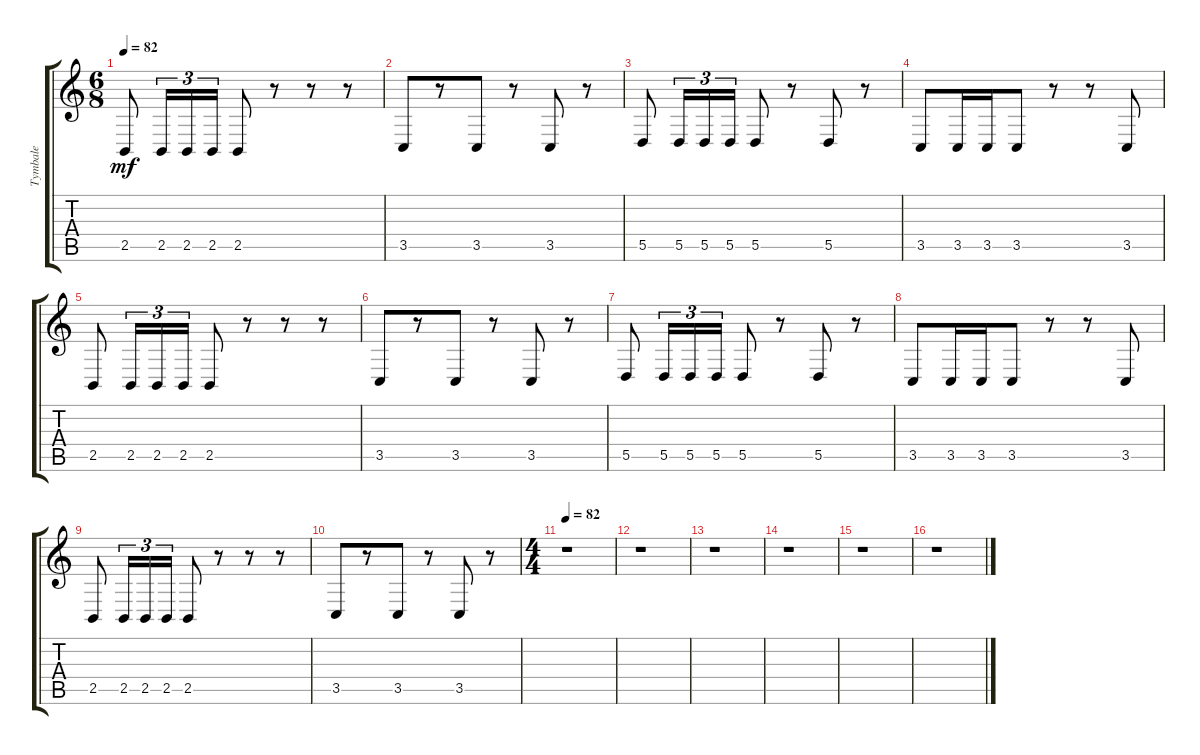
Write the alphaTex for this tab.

\track ("Tymbale" "Tymbale") {instrument timpani}
\staff {score tabs}
\tuning (E4 B3 G3 D3 A2 E2) {hide}
\ts (6 8)
\tempo 82
\clef g2
\ks c
2.5.8{dy mf} 2.5.16{tu (3 2)} 2.5.16{tu (3 2)} 2.5.16{tu (3 2)} 2.5.8 r.8 r.8 r.8 |
3.5.8 r.8 3.5.8 r.8 3.5.8 r.8 |
5.5.8 5.5.16{tu (3 2)} 5.5.16{tu (3 2)} 5.5.16{tu (3 2)} 5.5.8 r.8 5.5.8 r.8 |
3.5.8 3.5.16 3.5.16 3.5.8 r.8 r.8 3.5.8 |
2.5.8 2.5.16{tu (3 2)} 2.5.16{tu (3 2)} 2.5.16{tu (3 2)} 2.5.8 r.8 r.8 r.8 |
3.5.8 r.8 3.5.8 r.8 3.5.8 r.8 |
5.5.8 5.5.16{tu (3 2)} 5.5.16{tu (3 2)} 5.5.16{tu (3 2)} 5.5.8 r.8 5.5.8 r.8 |
3.5.8 3.5.16 3.5.16 3.5.8 r.8 r.8 3.5.8 |
2.5.8 2.5.16{tu (3 2)} 2.5.16{tu (3 2)} 2.5.16{tu (3 2)} 2.5.8 r.8 r.8 r.8 |
3.5.8 r.8 3.5.8 r.8 3.5.8 r.8 |
\ts (4 4)
\tempo 82
r.1 |
r.1 |
r.1 |
r.1 |
r.1 |
r.1
